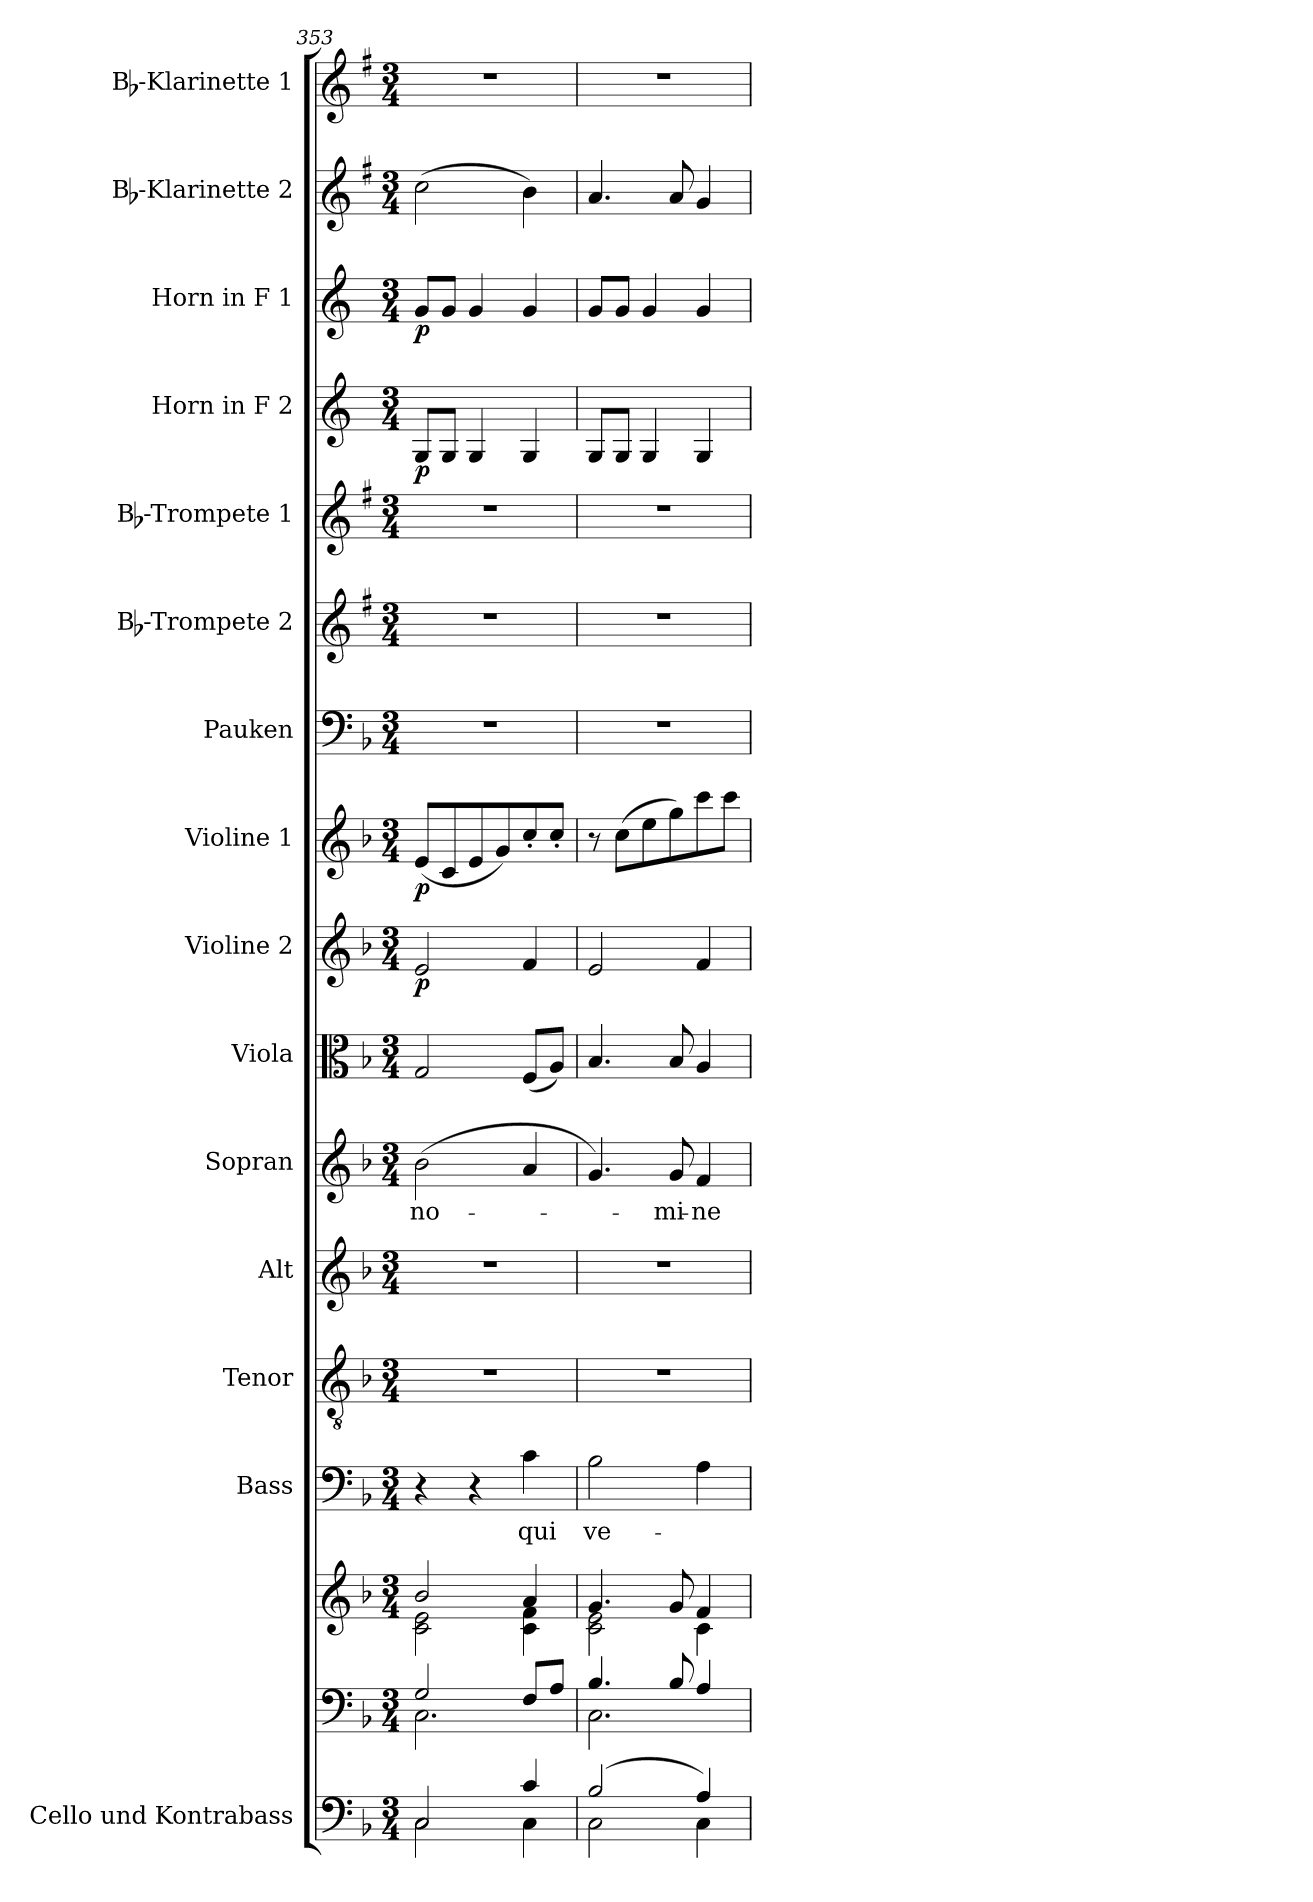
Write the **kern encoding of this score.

**kern	**kern	**kern	**kern	**text	**kern	**kern	**kern	**text	**kern	**kern	**dynam	**kern	**dynam	**kern	**kern	**kern	**kern	**dynam	**kern	**dynam	**kern	**kern
*part16	*part15	*part15	*part14	*part14	*part13	*part12	*part11	*part11	*part10	*part9	*part9	*part8	*part8	*part7	*part6	*part5	*part4	*part4	*part3	*part3	*part2	*part1
*staff17	*staff16	*staff15	*staff14	*staff14	*staff13	*staff12	*staff11	*staff11	*staff10	*staff9	*staff9	*staff8	*staff8	*staff7	*staff6	*staff5	*staff4	*staff4	*staff3	*staff3	*staff2	*staff1
*I"Cello und Kontrabass	*	*	*I"Bass	*	*I"Tenor	*I"Alt	*I"Sopran	*	*I"Viola	*I"Violine 2	*	*I"Violine 1	*	*I"Pauken	*I"Bb-Trompete 2	*I"Bb-Trompete 1	*I"Horn in F 2	*	*I"Horn in F 1	*	*I"Bb-Klarinette 2	*I"Bb-Klarinette 1
*I'Kb.	*	*	*I'B.	*	*I'T.	*I'A.	*I'S.	*	*I'Vla.	*I'Vl. 2	*	*I'Vl. 1	*	*I'Pk.	*I'Bb Trp. 2	*I'Bb Trp. 1	*	*	*	*	*I'Bb Kl. 2	*I'Bb Kl. 1
*clefF4	*clefF4	*clefG2	*clefF4	*	*clefGv2	*clefG2	*clefG2	*	*clefC3	*clefG2	*	*clefG2	*	*clefF4	*clefG2	*clefG2	*clefG2	*	*clefG2	*	*clefG2	*clefG2
*ITrd7c12	*	*	*	*	*	*	*	*	*	*	*	*	*	*	*ITrd1c2	*ITrd1c2	*ITrd4c7	*	*ITrd4c7	*	*ITrd1c2	*ITrd1c2
*k[b-]	*k[b-]	*k[b-]	*k[b-]	*	*k[b-]	*k[b-]	*k[b-]	*	*k[b-]	*k[b-]	*	*k[b-]	*	*k[b-]	*k[b-]	*k[b-]	*k[b-]	*	*k[b-]	*	*k[b-]	*k[b-]
*F:	*F:	*F:	*F:	*	*F:	*F:	*F:	*	*F:	*F:	*	*F:	*	*F:	*F:	*F:	*F:	*	*F:	*	*F:	*F:
*M3/4	*M3/4	*M3/4	*M3/4	*	*M3/4	*M3/4	*M3/4	*	*M3/4	*M3/4	*	*M3/4	*	*M3/4	*M3/4	*M3/4	*M3/4	*	*M3/4	*	*M3/4	*M3/4
=353	=353	=353	=353	=353	=353	=353	=353	=353	=353	=353	=353	=353	=353	=353	=353	=353	=353	=353	=353	=353	=353	=353
*^	*^	*^	*	*	*	*	*	*	*	*	*	*	*	*	*	*	*	*	*	*	*	*
!	!	!	!	!	!	!	!	!	!	!	!LO:LY:b	!	!	!LO:DY:b	!	!LO:DY:b	!	!	!	!	!LO:DY:b	!	!LO:DY:b	!	!
2CC/	2CC\	2G/	2.C\	2b-/	2c\ 2e\	4r	.	2.r	2.r	(>2b-\	no-	2G/	2e/	p	(<8e/L	p	2.r	2.r	2.r	8C/L	p	8c/L	p	(>2b-\	2.r
.	.	.	.	.	.	.	.	.	.	.	.	.	.	.	8c/	.	.	.	.	8C/J	.	8c/J	.	.	.
.	.	.	.	.	.	4r	.	.	.	.	.	.	.	.	8e/	.	.	.	.	4C/	.	4c/	.	.	.
.	.	.	.	.	.	.	.	.	.	.	.	.	.	.	8g/)	.	.	.	.	.	.	.	.	.	.
!	!	!	!	!	!	!	!LO:LY:b	!	!	!	!	!	!	!	!	!	!	!	!	!	!	!	!	!	!
4C/	4CC\	8F/L	.	4a/	4c\ 4f\	4c\	qui	.	.	4a/	.	(<8F/L	4f/	.	8cc'</	.	.	.	.	4C/	.	4c/	.	4a\)	.
.	.	8A/J	.	.	.	.	.	.	.	.	.	8A/J)	.	.	8cc'</J	.	.	.	.	.	.	.	.	.	.
!!LO:PB:g=z
=354	=354	=354	=354	=354	=354	=354	=354	=354	=354	=354	=354	=354	=354	=354	=354	=354	=354	=354	=354	=354	=354	=354	=354	=354	=354
!	!	!	!	!	!	!	!LO:LY:b	!	!	!	!	!	!	!	!	!	!	!	!	!	!	!	!	!	!
(2BB-/	2CC\	4.B-/	2.C\	4.g/	2c\ 2e\	2B-\	ve-	2.r	2.r	4.g/)	.	4.B-/	2e/	.	8r	.	2.r	2.r	2.r	8C/L	.	8c/L	.	4.g/	2.r
.	.	.	.	.	.	.	.	.	.	.	.	.	.	.	(>8cc\L	.	.	.	.	8C/J	.	8c/J	.	.	.
.	.	.	.	.	.	.	.	.	.	.	.	.	.	.	8ee\	.	.	.	.	4C/	.	4c/	.	.	.
!	!	!	!	!	!	!	!	!	!	!	!LO:LY:b	!	!	!	!	!	!	!	!	!	!	!	!	!	!
.	.	8B-/	.	8g/	.	.	.	.	.	8g/	-mi-	8B-/	.	.	8gg\)	.	.	.	.	.	.	.	.	8g/	.
!	!	!	!	!	!	!	!	!	!	!	!LO:LY:b	!	!	!	!	!	!	!	!	!	!	!	!	!	!
4AA/)	4CC\	4A/	.	4f/	4c\	4A\	.	.	.	4f/	-ne	4A/	4f/	.	8ccc\	.	.	.	.	4C/	.	4c/	.	4f/	.
.	.	.	.	.	.	.	.	.	.	.	.	.	.	.	8ccc\J	.	.	.	.	.	.	.	.	.	.
*v	*v	*	*	*	*	*	*	*	*	*	*	*	*	*	*	*	*	*	*	*	*	*	*	*	*
*	*v	*v	*	*	*	*	*	*	*	*	*	*	*	*	*	*	*	*	*	*	*	*	*	*
*	*	*v	*v	*	*	*	*	*	*	*	*	*	*	*	*	*	*	*	*	*	*	*	*
=	=	=	=	=	=	=	=	=	=	=	=	=	=	=	=	=	=	=	=	=	=	=
*-	*-	*-	*-	*-	*-	*-	*-	*-	*-	*-	*-	*-	*-	*-	*-	*-	*-	*-	*-	*-	*-	*-
